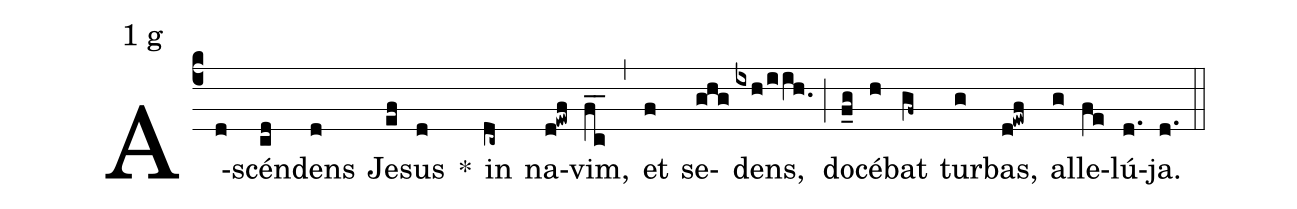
mode:1 g;
%%
(c4) A(d)scén(cd)dens(d) Je(ef)sus(d) *() in(dc~) na(d!ewf)vim,(fc__) (,) et(f) se(ghg)dens,(ixh/iih.0) (;) do(f_g)cé(h)bat(gf~) tur(g)bas,(d!ewf) al(g)le(fe)lú(d.)ja.(d.) (::)
